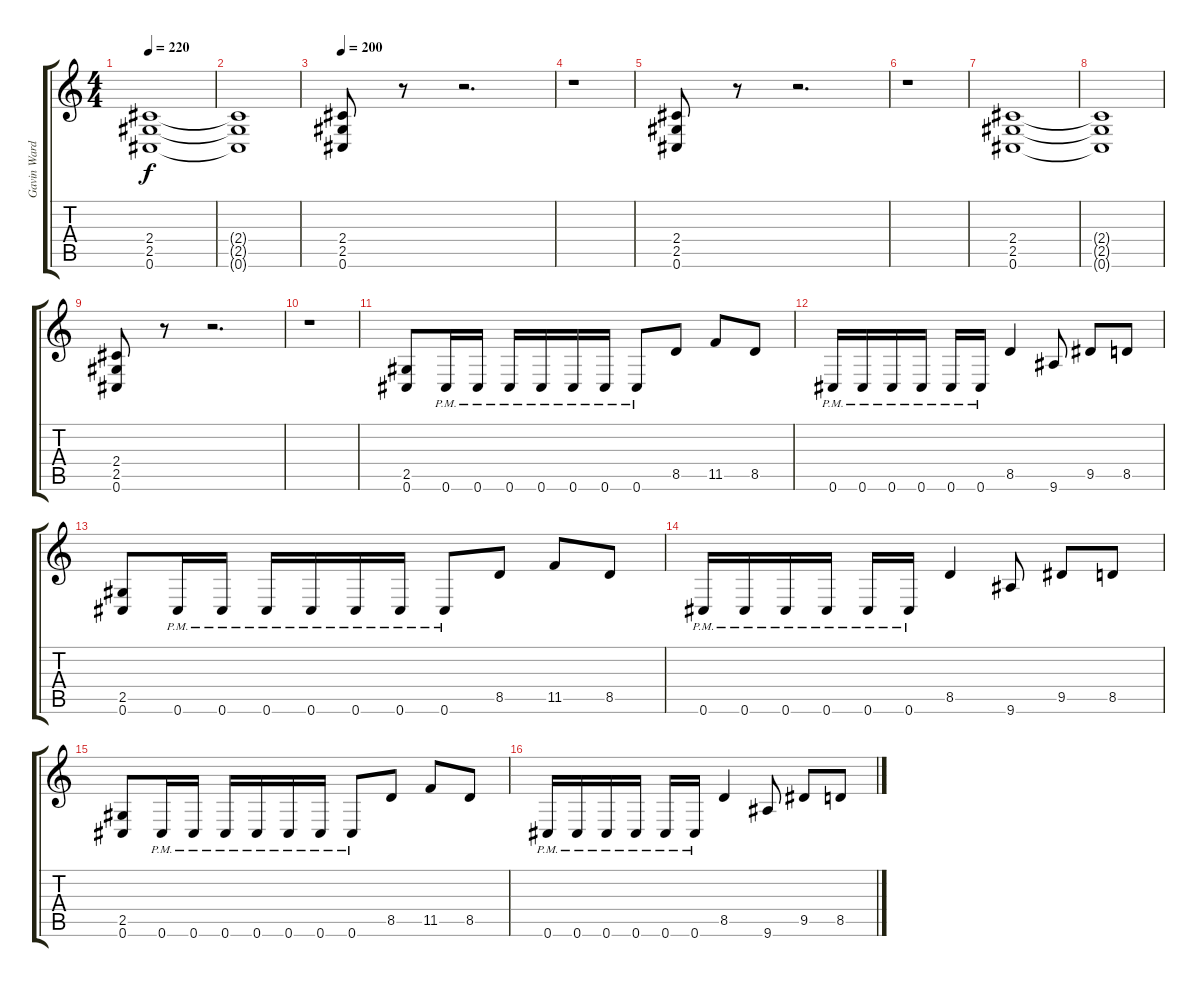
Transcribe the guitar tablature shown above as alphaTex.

\track ("Gavin Ward" "Gavin Ward") {instrument distortionguitar}
\staff {score tabs}
\tuning (Db4 Ab3 E3 B2 Gb2 Db2) {hide}
\ts (4 4)
\tempo 220
\clef g2
\ks c
(2.4 2.5 0.6).1{dy f} |
(2.4{t} 2.5{t} 0.6{t}).1 |
\tempo 200
(2.4 2.5 0.6).8 r.8 r.2{d} |
r.1 |
(2.4 2.5 0.6).8 r.8 r.2{d} |
r.1 |
(2.4 2.5 0.6).1 |
(2.4{t} 2.5{t} 0.6{t}).1 |
(2.4 2.5 0.6).8 r.8 r.2{d} |
r.1 |
(2.5 0.6).8 0.6{pm}.16 0.6{pm}.16 0.6{pm}.16 0.6{pm}.16 0.6{pm}.16 0.6{pm}.16 0.6{pm}.8 8.5.8 11.5.8 8.5.8 |
0.6{pm}.16 0.6{pm}.16 0.6{pm}.16 0.6{pm}.16 0.6{pm}.16 0.6{pm}.16 8.5.4 9.6.8 9.5.8 8.5.8 |
(2.5 0.6).8 0.6{pm}.16 0.6{pm}.16 0.6{pm}.16 0.6{pm}.16 0.6{pm}.16 0.6{pm}.16 0.6{pm}.8 8.5.8 11.5.8 8.5.8 |
0.6{pm}.16 0.6{pm}.16 0.6{pm}.16 0.6{pm}.16 0.6{pm}.16 0.6{pm}.16 8.5.4 9.6.8 9.5.8 8.5.8 |
(2.5 0.6).8 0.6{pm}.16 0.6{pm}.16 0.6{pm}.16 0.6{pm}.16 0.6{pm}.16 0.6{pm}.16 0.6{pm}.8 8.5.8 11.5.8 8.5.8 |
0.6{pm}.16 0.6{pm}.16 0.6{pm}.16 0.6{pm}.16 0.6{pm}.16 0.6{pm}.16 8.5.4 9.6.8 9.5.8 8.5.8
